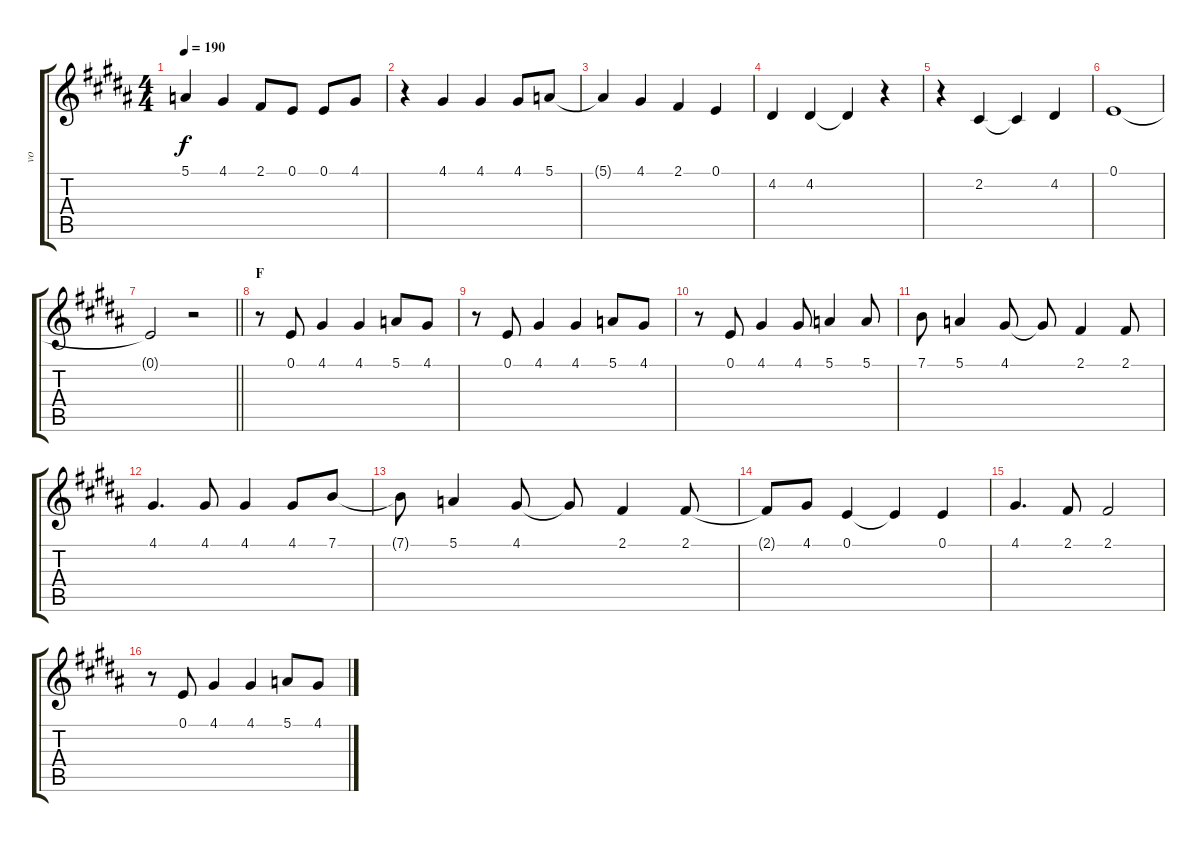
\track ("vo" "vo") {instrument flute}
\staff {score tabs}
\tuning (E4 B3 G3 D3 A2 E2) {hide}
\ts (4 4)
\tempo 190
\clef g2
\ks b
5.1{t}.4{dy f} 4.1.4 2.1.8 0.1.8 0.1.8 4.1.8 |
r.4 4.1.4 4.1.4 4.1.8 5.1.8 |
5.1{t}.4 4.1.4 2.1.4 0.1.4 |
4.2.4 4.2.4 4.2{t}.4 r.4 |
r.4 2.2.4 2.2{t}.4 4.2.4 |
0.1.1 |
\barLineRight lightlight
0.1{t}.2 r.2 |
\section ("" "F")
r.8 0.1.8 4.1.4 4.1.4 5.1.8 4.1.8 |
r.8 0.1.8 4.1.4 4.1.4 5.1.8 4.1.8 |
r.8 0.1.8 4.1.4 4.1.8 5.1.4 5.1.8 |
7.1.8 5.1.4 4.1.8 4.1{t}.8 2.1.4 2.1.8 |
4.1.4{d} 4.1.8 4.1.4 4.1.8 7.1.8 |
7.1{t}.8 5.1.4 4.1.8 4.1{t}.8 2.1.4 2.1.8 |
2.1{t}.8 4.1.8 0.1.4 0.1{t}.4 0.1.4 |
4.1.4{d} 2.1.8 2.1.2 |
r.8 0.1.8 4.1.4 4.1.4 5.1.8 4.1.8
